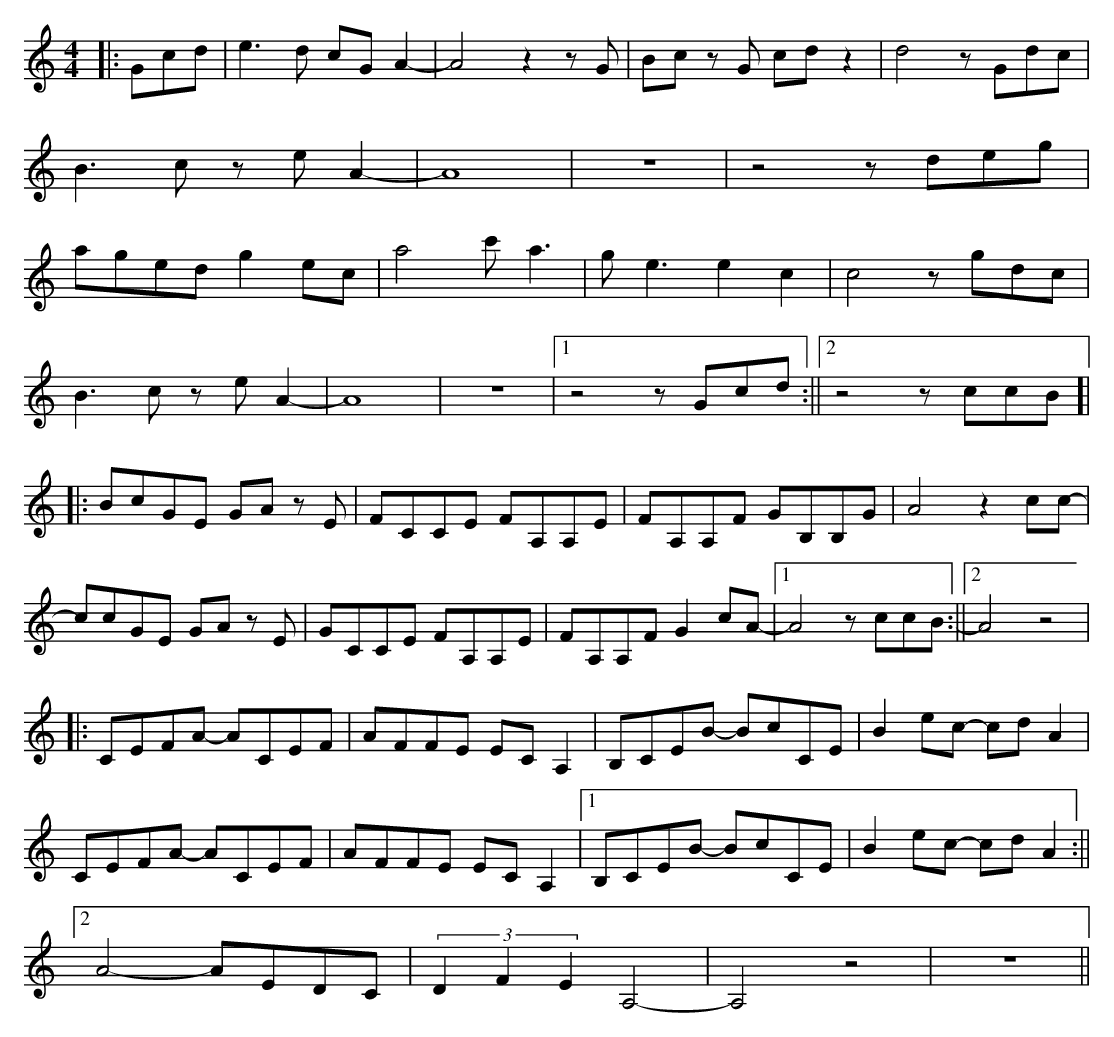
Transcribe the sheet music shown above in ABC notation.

X:1
M:4/4
K:C
|: Gcd | e3d cGA2- - | A4 z2 z G | Bc z G cd z2 | d4 z Gdc |
 B3 c z e A2- - | A8 | z8 | z4 z deg |
 aged g2 ec | a4 c'a3 | g e3 e2 c2 | c4 z gdc |
 B3 c z e A2- - | A8 | z8 |1 z4 z Gcd :|| [2 z4 z ccB]|
|: BcGE GA z E | FCCE FA,A,E | FA,A,F GB,B,G | A4 z2 cc- - |
ccGE GA z E | GCCE FA,A,E | FA,A,F G2 cA- - |1 A4 z ccB :|| [2 A4 z4 |
|: CEFA- - ACEF | AFFE EC A,2 | B,CEB- -BcCE | B2 ec- -cd A2 |
 CEFA- - ACEF | AFFE EC A,2 |1 B,CEB- - BcCE | B2 ec- -cd A2 :||
[2 A4- AEDC | (3D2F2E2 A,4- - | A,4 z4 | z8 ||
